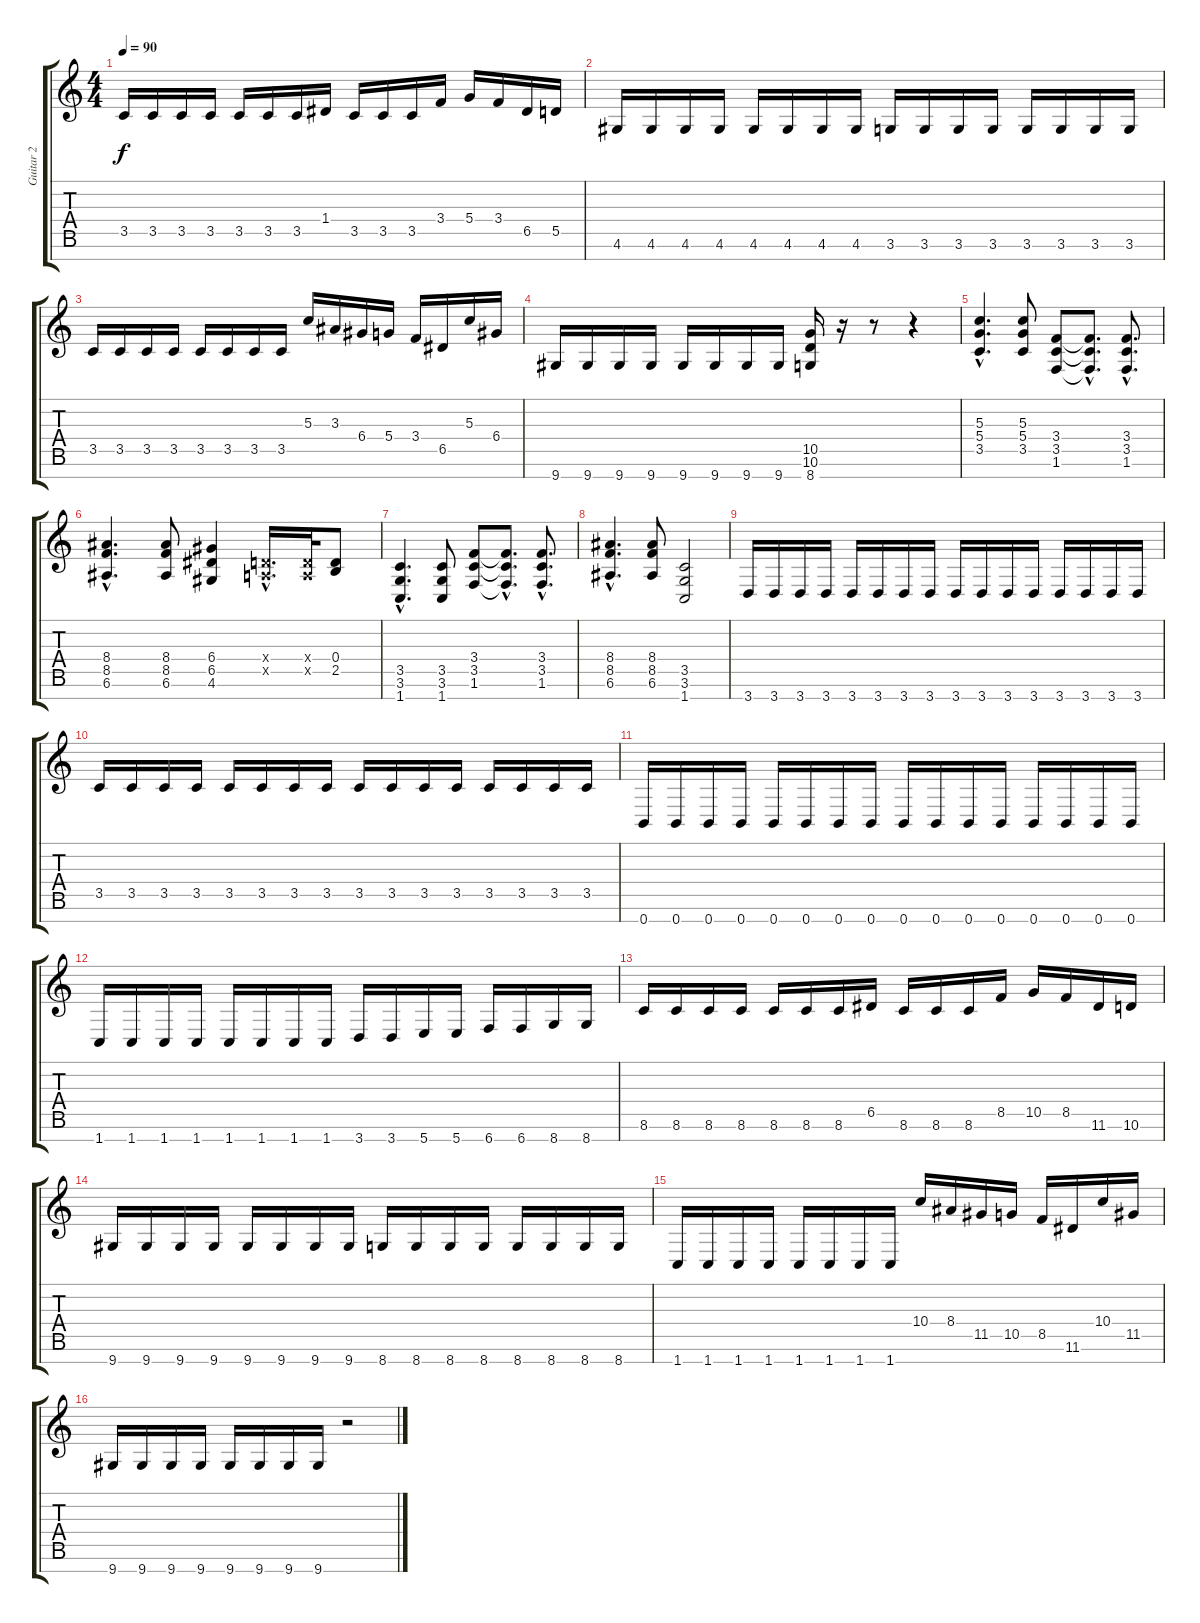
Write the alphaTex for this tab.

\track ("Guitar 2" "Guitar 2") {instrument distortionguitar}
\staff {score tabs}
\tuning (E4 B3 G3 D3 A2 E2 B1) {hide}
\ts (4 4)
\tempo 90
\clef g2
\ks c
3.5.16{dy f instrument distortionguitar} 3.5.16 3.5.16 3.5.16 3.5.16 3.5.16 3.5.16 1.4.16 3.5.16 3.5.16 3.5.16 3.4.16 5.4.16 3.4.16 6.5.16 5.5.16 |
4.6.16 4.6.16 4.6.16 4.6.16 4.6.16 4.6.16 4.6.16 4.6.16 3.6.16 3.6.16 3.6.16 3.6.16 3.6.16 3.6.16 3.6.16 3.6.16 |
3.5.16 3.5.16 3.5.16 3.5.16 3.5.16 3.5.16 3.5.16 3.5.16 5.3.16 3.3.16 6.4.16 5.4.16 3.4.16 6.5.16 5.3.16 6.4.16 |
9.7.16 9.7.16 9.7.16 9.7.16 9.7.16 9.7.16 9.7.16 9.7.16 (10.5 10.6 8.7).16 r.16 r.8 r.4 |
(5.3{hac} 5.4{hac} 3.5{hac}).4{d} (5.3 5.4 3.5).8 (3.4 3.5 1.6).8 (3.4{hac t} 3.5{hac t} 1.6{hac t}).8{d} (3.4{hac} 3.5{hac} 1.6{hac}).8{d} |
(8.4{hac} 8.5{hac} 6.6{hac}).4{d} (8.4 8.5 6.6).8 (6.4 6.5 4.6).4 (0.4{hac x} 0.5{hac x}).16{d} (0.4{x} 0.5{x}).32 (0.4 2.5).8 |
(3.5{hac} 3.6{hac} 1.7{hac}).4{d} (3.5 3.6 1.7).8 (3.4 3.5 1.6).8 (3.4{hac t} 3.5{hac t} 1.6{hac t}).8{d} (3.4{hac} 3.5{hac} 1.6{hac}).8{d} |
(8.4{hac} 8.5{hac} 6.6{hac}).4{d} (8.4 8.5 6.6).8 (3.5 3.6 1.7).2 |
3.7.16 3.7.16 3.7.16 3.7.16 3.7.16 3.7.16 3.7.16 3.7.16 3.7.16 3.7.16 3.7.16 3.7.16 3.7.16 3.7.16 3.7.16 3.7.16 |
3.5.16 3.5.16 3.5.16 3.5.16 3.5.16 3.5.16 3.5.16 3.5.16 3.5.16 3.5.16 3.5.16 3.5.16 3.5.16 3.5.16 3.5.16 3.5.16 |
0.7.16 0.7.16 0.7.16 0.7.16 0.7.16 0.7.16 0.7.16 0.7.16 0.7.16 0.7.16 0.7.16 0.7.16 0.7.16 0.7.16 0.7.16 0.7.16 |
1.7.16 1.7.16 1.7.16 1.7.16 1.7.16 1.7.16 1.7.16 1.7.16 3.7.16 3.7.16 5.7.16 5.7.16 6.7.16 6.7.16 8.7.16 8.7.16 |
8.6.16 8.6.16 8.6.16 8.6.16 8.6.16 8.6.16 8.6.16 6.5.16 8.6.16 8.6.16 8.6.16 8.5.16 10.5.16 8.5.16 11.6.16 10.6.16 |
9.7.16 9.7.16 9.7.16 9.7.16 9.7.16 9.7.16 9.7.16 9.7.16 8.7.16 8.7.16 8.7.16 8.7.16 8.7.16 8.7.16 8.7.16 8.7.16 |
1.7.16 1.7.16 1.7.16 1.7.16 1.7.16 1.7.16 1.7.16 1.7.16 10.4.16 8.4.16 11.5.16 10.5.16 8.5.16 11.6.16 10.4.16 11.5.16 |
9.7.16 9.7.16 9.7.16 9.7.16 9.7.16 9.7.16 9.7.16 9.7.16 r.2
